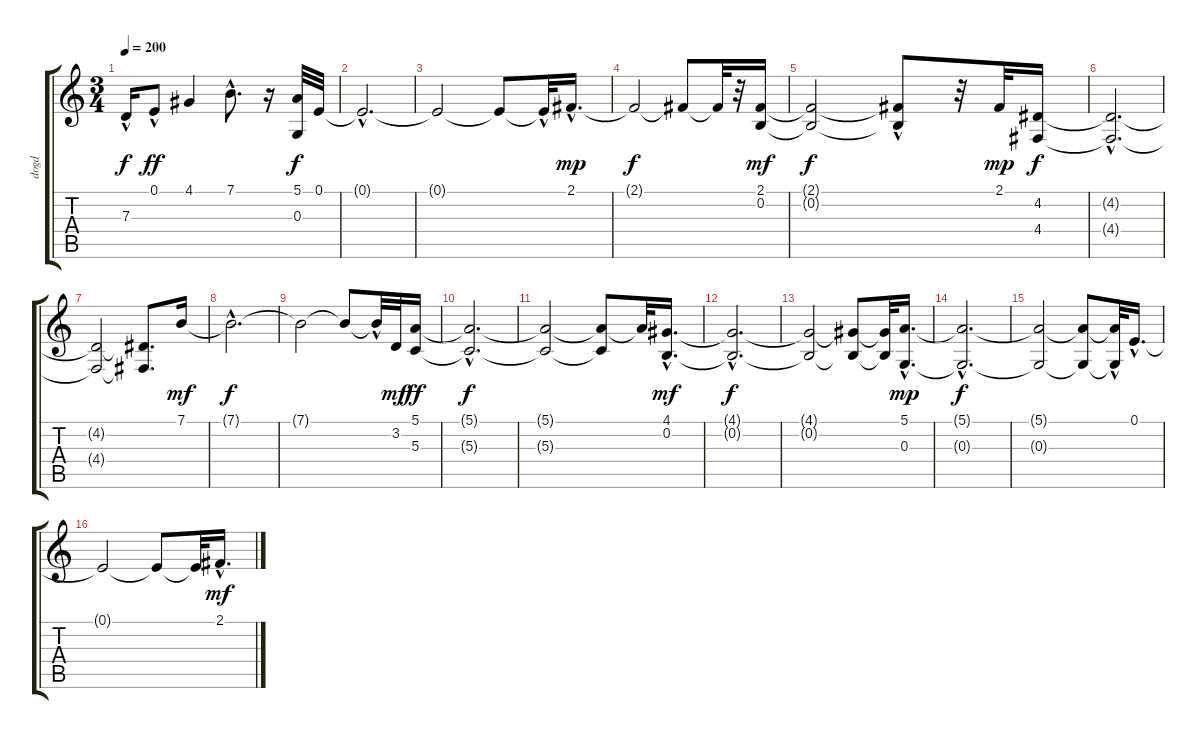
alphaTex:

\track ("dogd" "dogd") {instrument seashore}
\staff {score tabs}
\tuning (E4 B3 G3 D3 A2 E2) {hide}
\ts (3 4)
\tempo 200
\clef g2
\ks c
7.3{hac t}.16{dy f} 0.1{hac}.8{dy ff} 4.1.4 7.1{hac}.8{d} r.16 (5.1 0.3).32{dy f} 0.1.32 |
0.1{hac t}.2{d} |
0.1{t}.2 0.1{t}.8 0.1{hac t}.32 2.1{hac}.16{d dy mp} |
2.1{t}.2{dy f} 2.1{t}.8 2.1{t}.32 r.32 (2.1 0.2).16{dy mf} |
(2.1{t} 0.2{t}).2{dy f} (2.1{t} 0.2{hac t}).8 r.32 2.1.32{dy mp} (4.2 4.4).16{dy f} |
(4.2{hac t} 4.4{hac t}).2{d} |
(4.2{t} 4.4{t}).2 (4.2{t} 4.4{t}).8{d} 7.1.16{dy mf} |
7.1{hac t}.2{d dy f} |
7.1{t}.2 7.1{t}.8 7.1{hac t}.32 3.2.32{dy mf} (5.1 5.3).16{dy ff} |
(5.1{hac t} 5.3{hac t}).2{d dy f} |
(5.1{t} 5.3{t}).2 (5.1{t} 5.3{t}).8 5.1{t}.32 (4.1{hac} 0.2{hac}).16{d dy mf} |
(4.1{hac t} 0.2{hac t}).2{d dy f} |
(4.1{t} 0.2{t}).2 (4.1{t} 0.2{t}).8 (4.1{t} 0.2{t}).32 (5.1{hac} 0.3{hac}).16{d dy mp} |
(5.1{hac t} 0.3{hac t}).2{d dy f} |
(5.1{t} 0.3{t}).2 (5.1{t} 0.3{t}).8 (5.1{hac t} 0.3{t}).32 0.1{hac}.16{d} |
0.1{t}.2 0.1{t}.8 0.1{t}.32 2.1{hac}.16{d dy mf}
